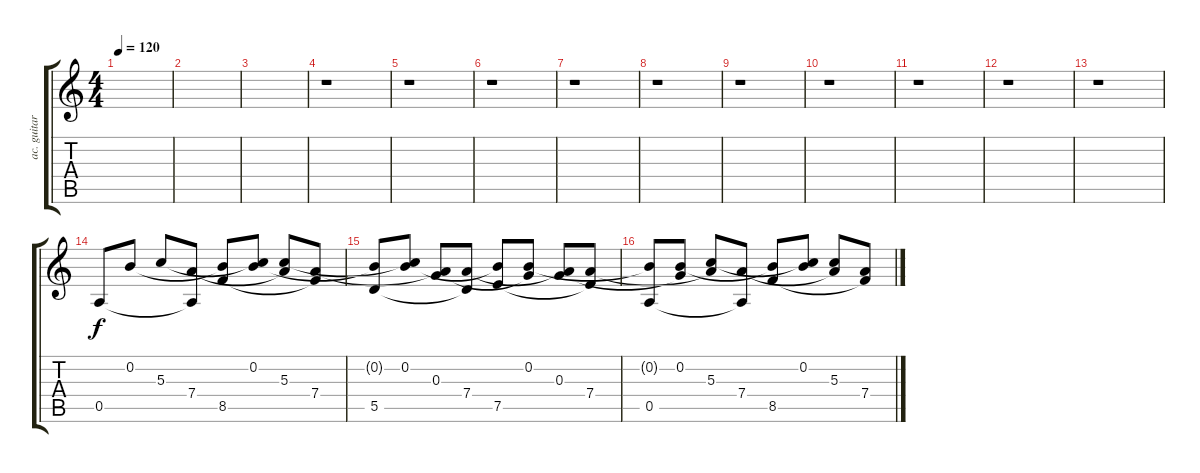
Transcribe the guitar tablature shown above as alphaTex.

\track ("ac. guitar2" "ac. guitar") {instrument acousticguitarsteel}
\staff {score tabs}
\tuning (E4 B3 G3 D3 A2 E2) {hide}
\ts (4 4)
\tempo 120
\clef g2
\ks c
|
|
|
r.1 |
r.1 |
r.1 |
r.1 |
r.1 |
r.1 |
r.1 |
r.1 |
r.1 |
r.1 |
0.5.8 0.2.8 5.3.8 (7.4 0.5{t}).8 (0.2{t} 8.5).8 (0.2 5.3{t}).8 (5.3 7.4{t}).8 (7.4 8.5{t}).8 |
(0.2{t} 5.5).8 (0.2 5.3{t}).8 (0.3 7.4{t}).8 (7.4 5.5{t}).8 (0.2{t} 7.5).8 (0.2 0.3{t}).8 (0.3 7.4{t}).8 (7.4 7.5{t}).8 |
(0.2{t} 0.5).8 (0.2 0.3{t}).8 (5.3 7.4{t}).8 (7.4 0.5{t}).8 (0.2{t} 8.5).8 (0.2 5.3{t}).8 (5.3 7.4{t}).8 (7.4 8.5{t}).8
